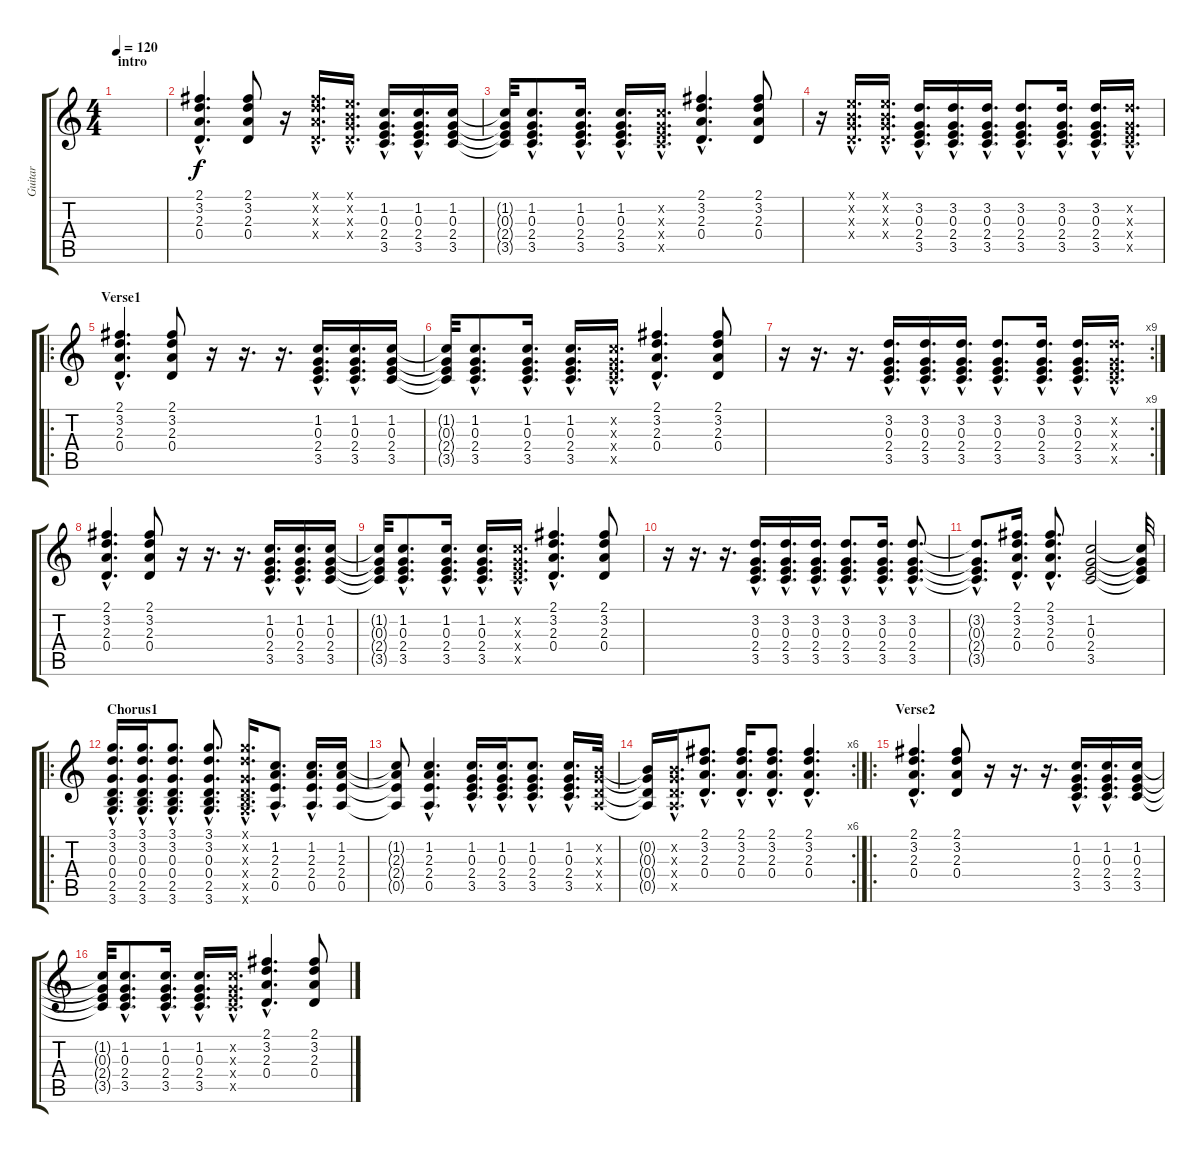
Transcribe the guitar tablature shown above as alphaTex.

\track ("Guitar" "Guitar") {instrument acousticguitarsteel}
\staff {score tabs}
\tuning (E4 B3 G3 D3 A2 E2) {hide}
\ts (4 4)
\section ("" "intro")
\tempo 120
\clef g2
\ks c
|
(2.1{hac} 3.2{hac} 2.3{hac} 0.4{hac}).4{d} (2.1 3.2 2.3 0.4).8 r.16 (2.1{hac x} 3.2{hac x} 2.3{hac x} 0.4{hac x}).16{d} (0.1{hac x} 0.2{hac x} 0.3{hac x} 0.4{hac x}).16{d} (1.2{hac} 0.3{hac} 2.4{hac} 3.5{hac}).16{d} (1.2{hac} 0.3{hac} 2.4{hac} 3.5{hac}).16{d} (1.2 0.3 2.4 3.5).16 |
(1.2{t} 0.3{t} 2.4{t} 3.5{t}).32 (1.2{hac} 0.3{hac} 2.4{hac} 3.5{hac}).8{d} (1.2{hac} 0.3{hac} 2.4{hac} 3.5{hac}).16{d} (1.2{hac} 0.3{hac} 2.4{hac} 3.5{hac}).16{d} (1.2{hac x} 0.3{hac x} 2.4{hac x} 3.5{hac x}).16{d} (2.1{hac} 3.2{hac} 2.3{hac} 0.4{hac}).4{d} (2.1 3.2 2.3 0.4).8 |
r.16 (0.1{hac x} 0.2{hac x} 0.3{hac x} 0.4{hac x}).16{d} (0.1{hac x} 0.2{hac x} 0.3{hac x} 0.4{hac x}).16{d} (3.2{hac} 0.3{hac} 2.4{hac} 3.5{hac}).16{d} (3.2{hac} 0.3{hac} 2.4{hac} 3.5{hac}).16{d} (3.2{hac} 0.3{hac} 2.4{hac} 3.5{hac}).16{d} (3.2{hac} 0.3{hac} 2.4{hac} 3.5{hac}).8{d} (3.2{hac} 0.3{hac} 2.4{hac} 3.5{hac}).16{d} (3.2{hac} 0.3{hac} 2.4{hac} 3.5{hac}).16{d} (3.2{hac x} 0.3{hac x} 2.4{hac x} 3.5{hac x}).16{d} |
\ro
\section ("" "Verse1")
(2.1{hac} 3.2{hac} 2.3{hac} 0.4{hac}).4{d} (2.1 3.2 2.3 0.4).8 r.16 r.16{d} r.16{d} (1.2{hac} 0.3{hac} 2.4{hac} 3.5{hac}).16{d} (1.2{hac} 0.3{hac} 2.4{hac} 3.5{hac}).16{d} (1.2 0.3 2.4 3.5).16 |
(1.2{t} 0.3{t} 2.4{t} 3.5{t}).32 (1.2{hac} 0.3{hac} 2.4{hac} 3.5{hac}).8{d} (1.2{hac} 0.3{hac} 2.4{hac} 3.5{hac}).16{d} (1.2{hac} 0.3{hac} 2.4{hac} 3.5{hac}).16{d} (1.2{hac x} 0.3{hac x} 2.4{hac x} 3.5{hac x}).16{d} (2.1{hac} 3.2{hac} 2.3{hac} 0.4{hac}).4{d} (2.1 3.2 2.3 0.4).8 |
\rc 9
r.16 r.16{d} r.16{d} (3.2{hac} 0.3{hac} 2.4{hac} 3.5{hac}).16{d} (3.2{hac} 0.3{hac} 2.4{hac} 3.5{hac}).16{d} (3.2{hac} 0.3{hac} 2.4{hac} 3.5{hac}).16{d} (3.2{hac} 0.3{hac} 2.4{hac} 3.5{hac}).8{d} (3.2{hac} 0.3{hac} 2.4{hac} 3.5{hac}).16{d} (3.2{hac} 0.3{hac} 2.4{hac} 3.5{hac}).16{d} (3.2{hac x} 0.3{hac x} 2.4{hac x} 3.5{hac x}).16{d} |
(2.1{hac} 3.2{hac} 2.3{hac} 0.4{hac}).4{d} (2.1 3.2 2.3 0.4).8 r.16 r.16{d} r.16{d} (1.2{hac} 0.3{hac} 2.4{hac} 3.5{hac}).16{d} (1.2{hac} 0.3{hac} 2.4{hac} 3.5{hac}).16{d} (1.2 0.3 2.4 3.5).16 |
(1.2{t} 0.3{t} 2.4{t} 3.5{t}).32 (1.2{hac} 0.3{hac} 2.4{hac} 3.5{hac}).8{d} (1.2{hac} 0.3{hac} 2.4{hac} 3.5{hac}).16{d} (1.2{hac} 0.3{hac} 2.4{hac} 3.5{hac}).16{d} (1.2{hac x} 0.3{hac x} 2.4{hac x} 3.5{hac x}).16{d} (2.1{hac} 3.2{hac} 2.3{hac} 0.4{hac}).4{d} (2.1 3.2 2.3 0.4).8 |
r.16 r.16{d} r.16{d} (3.2{hac} 0.3{hac} 2.4{hac} 3.5{hac}).16{d} (3.2{hac} 0.3{hac} 2.4{hac} 3.5{hac}).16{d} (3.2{hac} 0.3{hac} 2.4{hac} 3.5{hac}).16{d} (3.2{hac} 0.3{hac} 2.4{hac} 3.5{hac}).8{d} (3.2{hac} 0.3{hac} 2.4{hac} 3.5{hac}).16{d} (3.2{hac} 0.3{hac} 2.4{hac} 3.5{hac}).8{d} |
(3.2{hac t} 0.3{hac t} 2.4{hac t} 3.5{hac t}).8{d} (2.1{hac} 3.2{hac} 2.3{hac} 0.4{hac}).16{d} (2.1{hac} 3.2{hac} 2.3{hac} 0.4{hac}).8{d} (1.2 0.3 2.4 3.5).2 (1.2{t} 0.3{t} 2.4{t} 3.5{t}).32 |
\ro
\section ("" "Chorus1")
(3.1{hac} 3.2{hac} 0.3{hac} 0.4{hac} 2.5{hac} 3.6{hac}).16{d} (3.1{hac} 3.2{hac} 0.3{hac} 0.4{hac} 2.5{hac} 3.6{hac}).16{d} (3.1{hac} 3.2{hac} 0.3{hac} 0.4{hac} 2.5{hac} 3.6{hac}).8{d} (3.1{hac} 3.2{hac} 0.3{hac} 0.4{hac} 2.5{hac} 3.6{hac}).8{d} (3.1{hac x} 3.2{hac x} 0.3{hac x} 0.4{hac x} 2.5{hac x} 3.6{hac x}).16{d} (1.2{hac} 2.3{hac} 2.4{hac} 0.5{hac}).8{d} (1.2{hac} 2.3{hac} 2.4{hac} 0.5{hac}).16{d} (1.2 2.3 2.4 0.5).16 |
(1.2{t} 2.3{t} 2.4{t} 0.5{t}).8 (1.2{hac} 2.3{hac} 2.4{hac} 0.5{hac}).4{d} (1.2{hac} 0.3{hac} 2.4{hac} 3.5{hac}).16{d} (1.2{hac} 0.3{hac} 2.4{hac} 3.5{hac}).16{d} (1.2{hac} 0.3{hac} 2.4{hac} 3.5{hac}).8{d} (1.2{hac} 0.3{hac} 2.4{hac} 3.5{hac}).16{d} (0.2{x} 0.3{x} 0.4{x} 0.5{x}).32 |
\rc 6
(0.2{t} 0.3{t} 0.4{t} 0.5{t}).16 (0.2{hac x} 0.3{hac x} 0.4{hac x} 0.5{hac x}).16{d} (2.1{hac} 3.2{hac} 2.3{hac} 0.4{hac}).8{d} (2.1{hac} 3.2{hac} 2.3{hac} 0.4{hac}).16{d} (2.1{hac} 3.2{hac} 2.3{hac} 0.4{hac}).8{d} (2.1{hac} 3.2{hac} 2.3{hac} 0.4{hac}).4{d} |
\ro
\section ("" "Verse2")
(2.1{hac} 3.2{hac} 2.3{hac} 0.4{hac}).4{d} (2.1 3.2 2.3 0.4).8 r.16 r.16{d} r.16{d} (1.2{hac} 0.3{hac} 2.4{hac} 3.5{hac}).16{d} (1.2{hac} 0.3{hac} 2.4{hac} 3.5{hac}).16{d} (1.2 0.3 2.4 3.5).16 |
(1.2{t} 0.3{t} 2.4{t} 3.5{t}).32 (1.2{hac} 0.3{hac} 2.4{hac} 3.5{hac}).8{d} (1.2{hac} 0.3{hac} 2.4{hac} 3.5{hac}).16{d} (1.2{hac} 0.3{hac} 2.4{hac} 3.5{hac}).16{d} (1.2{hac x} 0.3{hac x} 2.4{hac x} 3.5{hac x}).16{d} (2.1{hac} 3.2{hac} 2.3{hac} 0.4{hac}).4{d} (2.1 3.2 2.3 0.4).8
